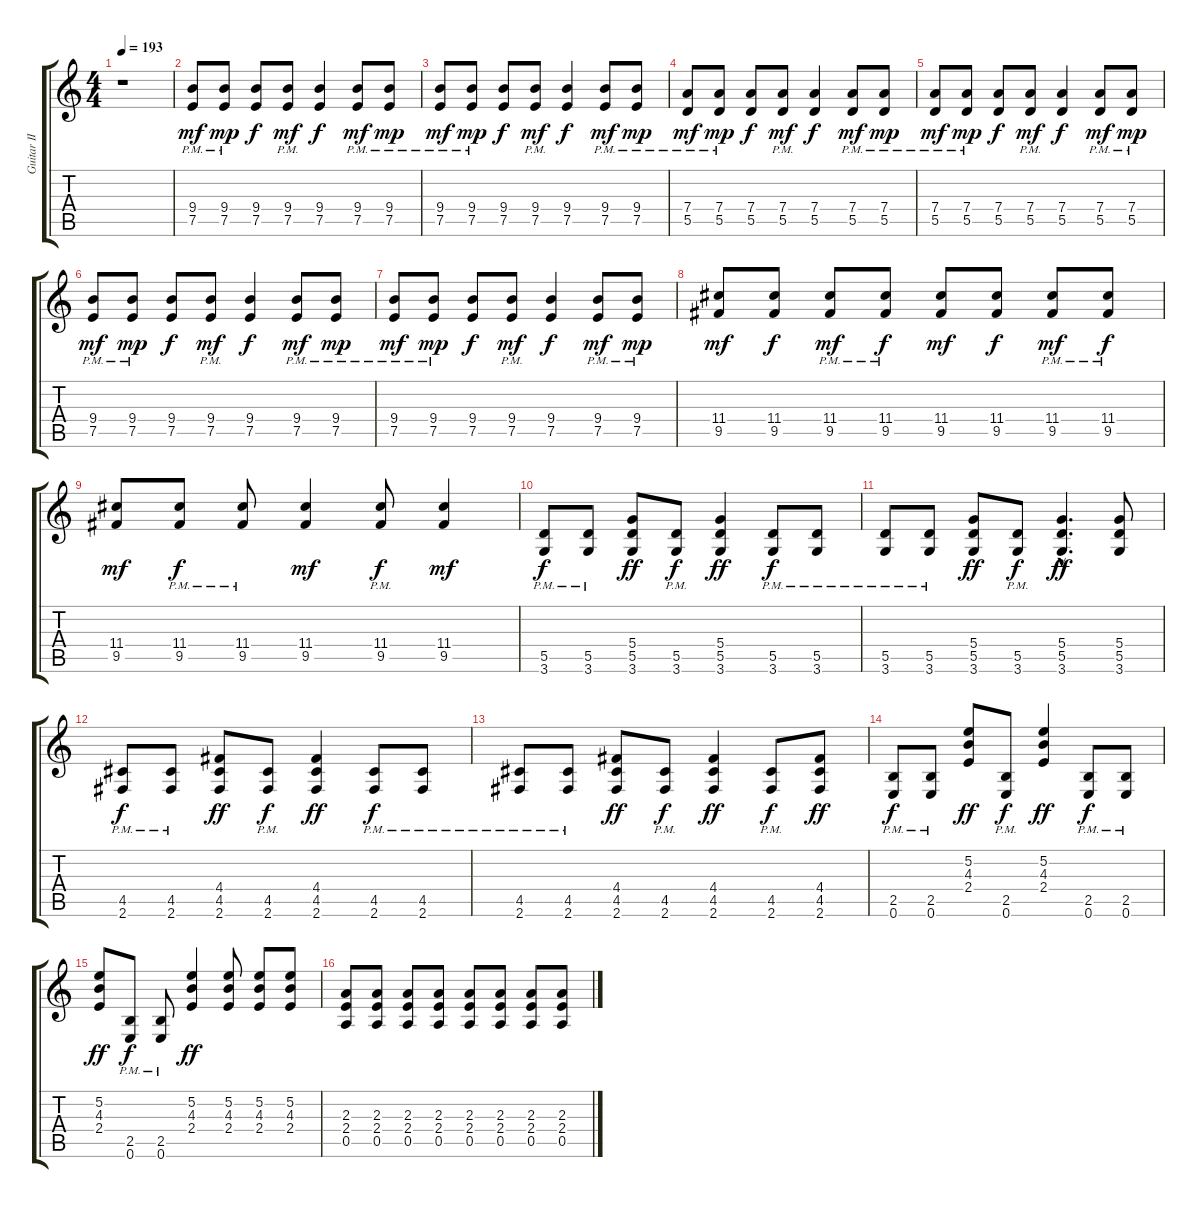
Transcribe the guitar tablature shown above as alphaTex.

\track ("Guitar II" "Guitar II") {instrument distortionguitar}
\staff {score tabs}
\tuning (E4 B3 G3 D3 A2 E2) {hide}
\ts (4 4)
\tempo 193
\clef g2
\ks c
r.1{dy mp} |
(9.4{pm} 7.5{pm}).8{dy mf balance 8 instrument distortionguitar} (9.4{pm} 7.5{pm}).8{dy mp} (9.4 7.5).8{dy f} (9.4{pm} 7.5{pm}).8{dy mf} (9.4 7.5).4{dy f} (9.4{pm} 7.5{pm}).8{dy mf} (9.4{pm} 7.5{pm}).8{dy mp} |
(9.4{pm} 7.5{pm}).8{dy mf} (9.4{pm} 7.5{pm}).8{dy mp} (9.4 7.5).8{dy f} (9.4{pm} 7.5{pm}).8{dy mf} (9.4 7.5).4{dy f} (9.4{pm} 7.5{pm}).8{dy mf} (9.4{pm} 7.5{pm}).8{dy mp} |
(7.4{pm} 5.5{pm}).8{dy mf} (7.4{pm} 5.5{pm}).8{dy mp} (7.4 5.5).8{dy f} (7.4{pm} 5.5{pm}).8{dy mf} (7.4 5.5).4{dy f} (7.4{pm} 5.5{pm}).8{dy mf} (7.4{pm} 5.5{pm}).8{dy mp} |
(7.4{pm} 5.5{pm}).8{dy mf} (7.4{pm} 5.5{pm}).8{dy mp} (7.4 5.5).8{dy f} (7.4{pm} 5.5{pm}).8{dy mf} (7.4 5.5).4{dy f} (7.4{pm} 5.5{pm}).8{dy mf} (7.4{pm} 5.5{pm}).8{dy mp} |
(9.4{pm} 7.5{pm}).8{dy mf} (9.4{pm} 7.5{pm}).8{dy mp} (9.4 7.5).8{dy f} (9.4{pm} 7.5{pm}).8{dy mf} (9.4 7.5).4{dy f} (9.4{pm} 7.5{pm}).8{dy mf} (9.4{pm} 7.5{pm}).8{dy mp} |
(9.4{pm} 7.5{pm}).8{dy mf} (9.4{pm} 7.5{pm}).8{dy mp} (9.4 7.5).8{dy f} (9.4{pm} 7.5{pm}).8{dy mf} (9.4 7.5).4{dy f} (9.4{pm} 7.5{pm}).8{dy mf} (9.4{pm} 7.5{pm}).8{dy mp} |
(11.4 9.5).8{dy mf} (11.4 9.5).8{dy f} (11.4{pm} 9.5{pm}).8{dy mf} (11.4{pm} 9.5{pm}).8{dy f} (11.4 9.5).8{dy mf} (11.4 9.5).8{dy f} (11.4{pm} 9.5{pm}).8{dy mf} (11.4{pm} 9.5{pm}).8{dy f} |
(11.4 9.5).8{dy mf} (11.4{pm} 9.5{pm}).8{dy f} (11.4{pm} 9.5{pm}).8 (11.4 9.5).4{dy mf} (11.4{pm} 9.5{pm}).8{dy f} (11.4 9.5).4{dy mf} |
(5.5{pm} 3.6{pm}).8{dy f} (5.5{pm} 3.6{pm}).8 (5.4 5.5 3.6).8{dy ff} (5.5{pm} 3.6{pm}).8{dy f} (5.4 5.5 3.6).4{dy ff} (5.5{pm} 3.6{pm}).8{dy f} (5.5{pm} 3.6{pm}).8 |
(5.5{pm} 3.6{pm}).8 (5.5{pm} 3.6{pm}).8 (5.4 5.5 3.6).8{dy ff} (5.5{pm} 3.6{pm}).8{dy f} (5.4{hac} 5.5{hac} 3.6{hac}).4{d dy ff} (5.4 5.5 3.6).8 |
(4.5{pm} 2.6{pm}).8{dy f} (4.5{pm} 2.6{pm}).8 (4.4 4.5 2.6).8{dy ff} (4.5{pm} 2.6{pm}).8{dy f} (4.4 4.5 2.6).4{dy ff} (4.5{pm} 2.6{pm}).8{dy f} (4.5{pm} 2.6{pm}).8 |
(4.5{pm} 2.6{pm}).8 (4.5{pm} 2.6{pm}).8 (4.4 4.5 2.6).8{dy ff} (4.5{pm} 2.6{pm}).8{dy f} (4.4 4.5 2.6).4{dy ff} (4.5{pm} 2.6{pm}).8{dy f} (4.4 4.5 2.6).8{dy ff} |
(2.5{pm} 0.6{pm}).8{dy f} (2.5{pm} 0.6{pm}).8 (5.2 4.3 2.4).8{dy ff} (2.5{pm} 0.6{pm}).8{dy f} (5.2 4.3 2.4).4{dy ff} (2.5{pm} 0.6{pm}).8{dy f} (2.5{pm} 0.6{pm}).8 |
(5.2 4.3 2.4).8{dy ff} (2.5{pm} 0.6{pm}).8{dy f} (2.5{pm} 0.6{pm}).8 (5.2 4.3 2.4).4{dy ff} (5.2 4.3 2.4).8 (5.2 4.3 2.4).8 (5.2 4.3 2.4).8 |
(2.3 2.4 0.5).8 (2.3 2.4 0.5).8 (2.3 2.4 0.5).8 (2.3 2.4 0.5).8 (2.3 2.4 0.5).8 (2.3 2.4 0.5).8 (2.3 2.4 0.5).8 (2.3 2.4 0.5).8
